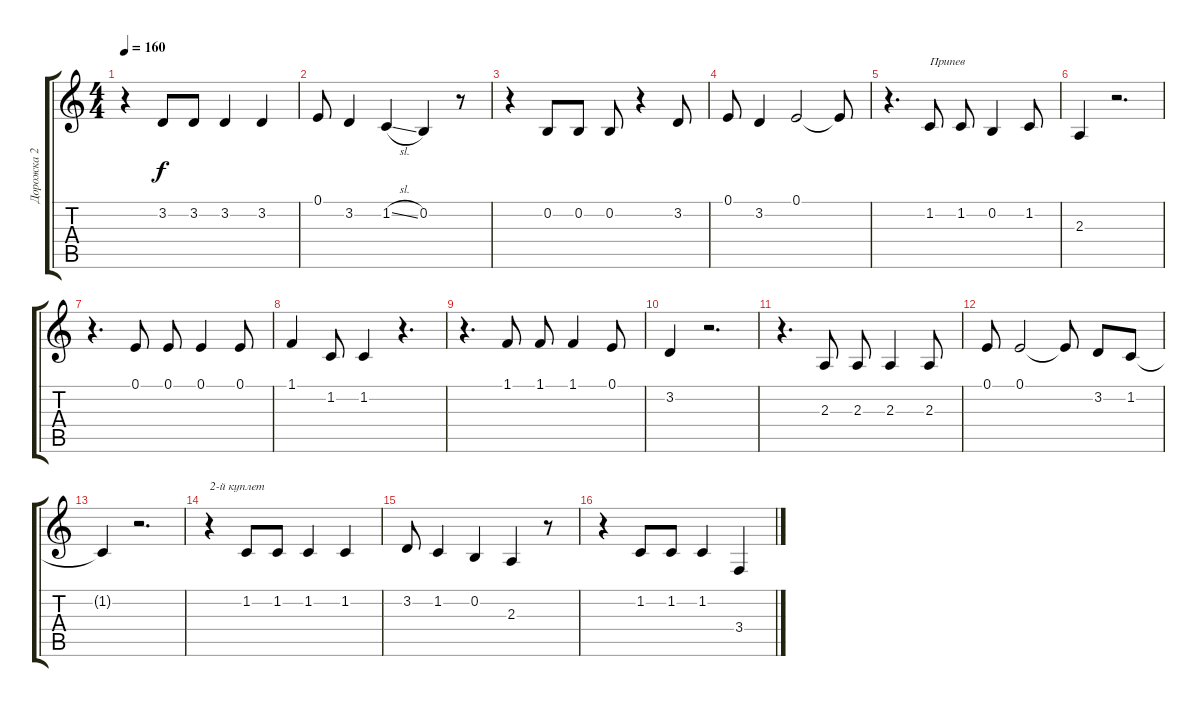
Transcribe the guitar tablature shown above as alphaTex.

\track ("Дорожка 2" "Дорожка 2") {instrument oboe}
\staff {score tabs}
\tuning (E4 B3 G3 D3 A2 E2) {hide}
\ts (4 4)
\tempo 160
\clef g2
\ks c
r.4{dy f} 3.2.8 3.2.8 3.2.4 3.2.4 |
0.1.8 3.2.4 1.2{sl}.4 0.2.4 r.8 |
r.4 0.2.8 0.2.8 0.2.8 r.4 3.2.8 |
0.1.8 3.2.4 0.1.2 0.1{t}.8 |
r.4{d} 1.2.8{txt "Припев"} 1.2.8 0.2.4 1.2.8 |
2.3.4 r.2{d} |
r.4{d} 0.1.8 0.1.8 0.1.4 0.1.8 |
1.1.4 1.2.8 1.2.4 r.4{d} |
r.4{d} 1.1.8 1.1.8 1.1.4 0.1.8 |
3.2.4 r.2{d} |
r.4{d} 2.3.8 2.3.8 2.3.4 2.3.8 |
0.1.8 0.1.2 0.1{t}.8 3.2.8 1.2.8 |
1.2{t}.4 r.2{d} |
r.4{txt "2-й куплет"} 1.2.8 1.2.8 1.2.4 1.2.4 |
3.2.8 1.2.4 0.2.4 2.3.4 r.8 |
r.4 1.2.8 1.2.8 1.2.4 3.4.4
